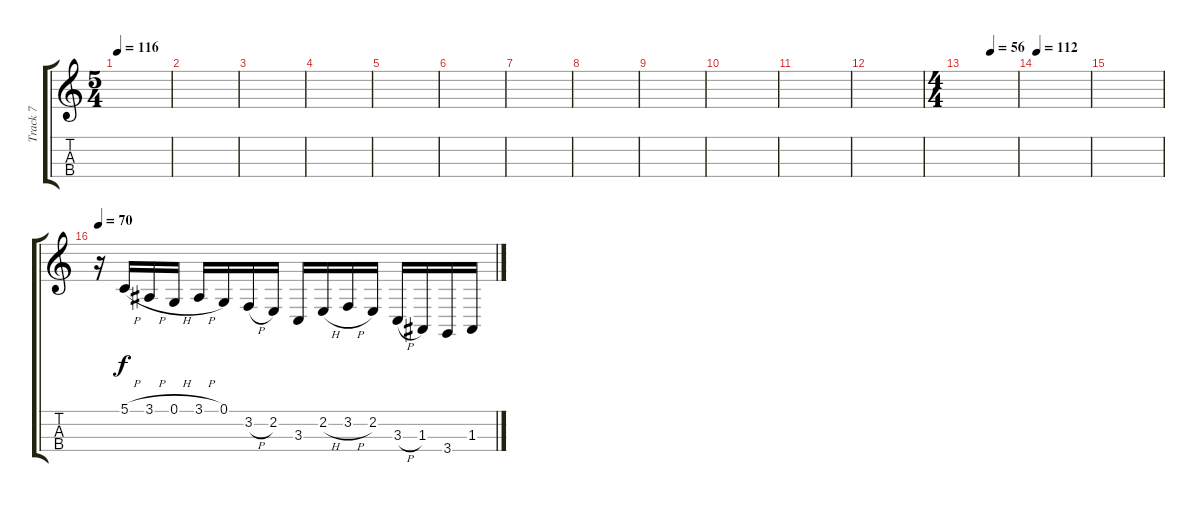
\track ("Track 7" "Track 7") {instrument violin}
\staff {score tabs}
\tuning (G3 D3 A2 E2) {hide}
\ts (5 4)
\tempo 116
\clef g2
\ks c
|
|
|
|
|
|
|
|
|
|
|
|
\ts (4 4)
\tempo (56 0.5)
|
\tempo 112
|
|
\tempo 70
r.16 5.1{h}.16 3.1{h}.16 0.1{h}.16 3.1{h}.16 0.1.16 3.2{h}.16 2.2.16 3.3.16 2.2{h}.16 3.2{h}.16 2.2.16 3.3{h}.16 1.3.16 3.4.16 1.3.16
